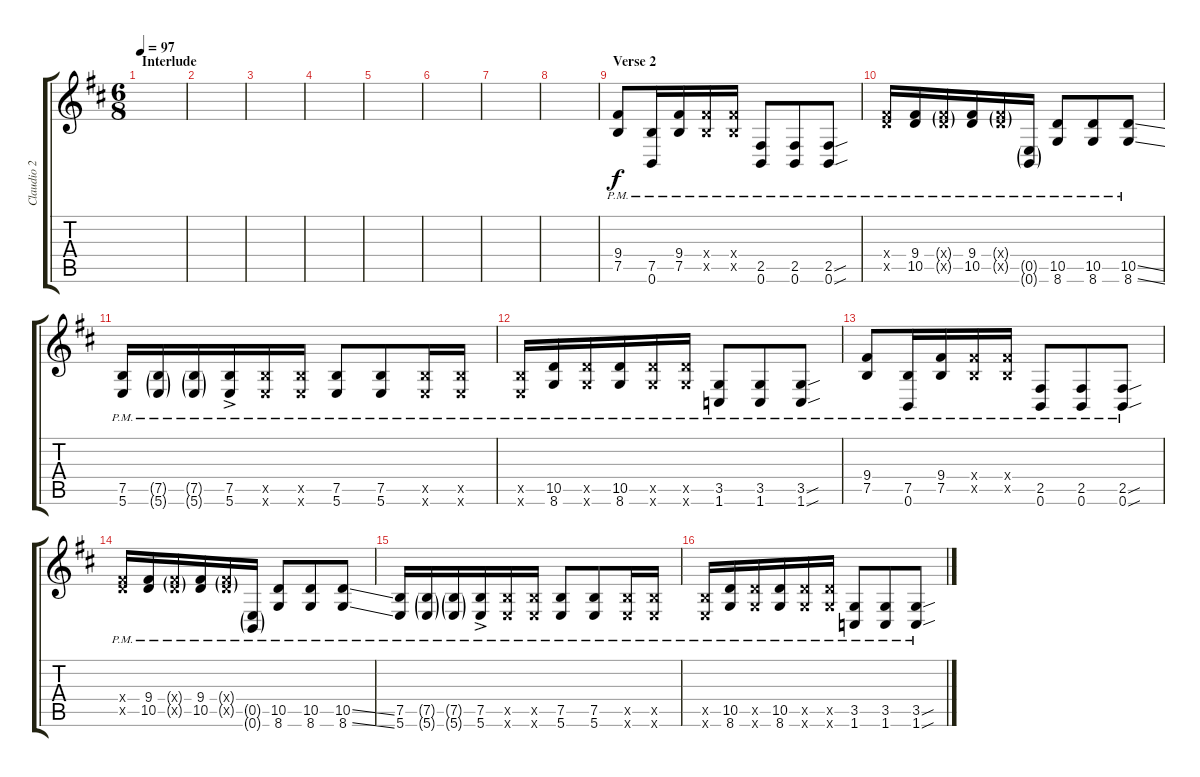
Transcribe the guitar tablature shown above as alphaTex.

\track ("Claudio 2" "Claudio 2") {instrument overdrivenguitar}
\staff {score tabs}
\tuning (B3 Gb3 D3 A2 E2 B1) {hide}
\ts (6 8)
\section ("" "Interlude")
\tempo 97
\clef g2
\ks bminor
|
|
|
|
|
|
|
|
\section ("" "Verse 2")
(9.4{pm} 7.5{pm}).8 (7.5{pm} 0.6{pm}).16 (9.4{pm} 7.5{pm}).16 (9.4{pm x} 7.5{pm x}).16 (9.4{pm x} 7.5{pm x}).16 (2.5{pm} 0.6{pm}).8 (2.5{pm} 0.6{pm}).8 (2.5{sou pm} 0.6{sou pm}).8 |
(9.4{x} 10.5{pm x}).16 (9.4{pm} 10.5{pm}).16 (9.4{g pm x} 10.5{g pm x}).16 (9.4{pm} 10.5{pm}).16 (9.4{g pm x} 10.5{g pm x}).16 (0.5{g pm} 0.6{g pm}).16 (10.5{pm} 8.6{pm}).8 (10.5{pm} 8.6{pm}).8 (10.5{ss pm} 8.6{ss pm}).8 |
(7.5{pm} 5.6{pm}).16 (7.5{g pm} 5.6{g pm}).16 (7.5{g pm} 5.6{g pm}).16 (7.5{ac pm} 5.6{ac pm}).16 (7.5{pm x} 5.6{pm x}).16 (7.5{pm x} 5.6{pm x}).16 (7.5{pm} 5.6{pm}).8 (7.5{pm} 5.6{pm}).8 (7.5{pm x} 5.6{pm x}).16 (7.5{pm x} 5.6{pm x}).16 |
(7.5{pm x} 5.6{pm x}).16 (10.5{pm} 8.6{pm}).16 (10.5{pm x} 8.6{pm x}).16 (10.5{pm} 8.6{pm}).16 (10.5{pm x} 8.6{pm x}).16 (10.5{pm x} 8.6{pm x}).16 (3.5{pm} 1.6{pm}).8 (3.5{pm} 1.6{pm}).8 (3.5{sou pm} 1.6{sou pm}).8 |
(9.4{pm} 7.5{pm}).8 (7.5{pm} 0.6{pm}).16 (9.4{pm} 7.5{pm}).16 (9.4{pm x} 7.5{pm x}).16 (9.4{pm x} 7.5{pm x}).16 (2.5{pm} 0.6{pm}).8 (2.5{pm} 0.6{pm}).8 (2.5{sou pm} 0.6{sou pm}).8 |
(9.4{x} 10.5{pm x}).16 (9.4{pm} 10.5{pm}).16 (9.4{g pm x} 10.5{g pm x}).16 (9.4{pm} 10.5{pm}).16 (9.4{g pm x} 10.5{g pm x}).16 (0.5{g pm} 0.6{g pm}).16 (10.5{pm} 8.6{pm}).8 (10.5{pm} 8.6{pm}).8 (10.5{ss pm} 8.6{ss pm}).8 |
(7.5{pm} 5.6{pm}).16 (7.5{g pm} 5.6{g pm}).16 (7.5{g pm} 5.6{g pm}).16 (7.5{ac pm} 5.6{ac pm}).16 (7.5{pm x} 5.6{pm x}).16 (7.5{pm x} 5.6{pm x}).16 (7.5{pm} 5.6{pm}).8 (7.5{pm} 5.6{pm}).8 (7.5{pm x} 5.6{pm x}).16 (7.5{pm x} 5.6{pm x}).16 |
(7.5{pm x} 5.6{pm x}).16 (10.5{pm} 8.6{pm}).16 (10.5{pm x} 8.6{pm x}).16 (10.5{pm} 8.6{pm}).16 (10.5{pm x} 8.6{pm x}).16 (10.5{pm x} 8.6{pm x}).16 (3.5{pm} 1.6{pm}).8 (3.5{pm} 1.6{pm}).8 (3.5{sou pm} 1.6{sou pm}).8
